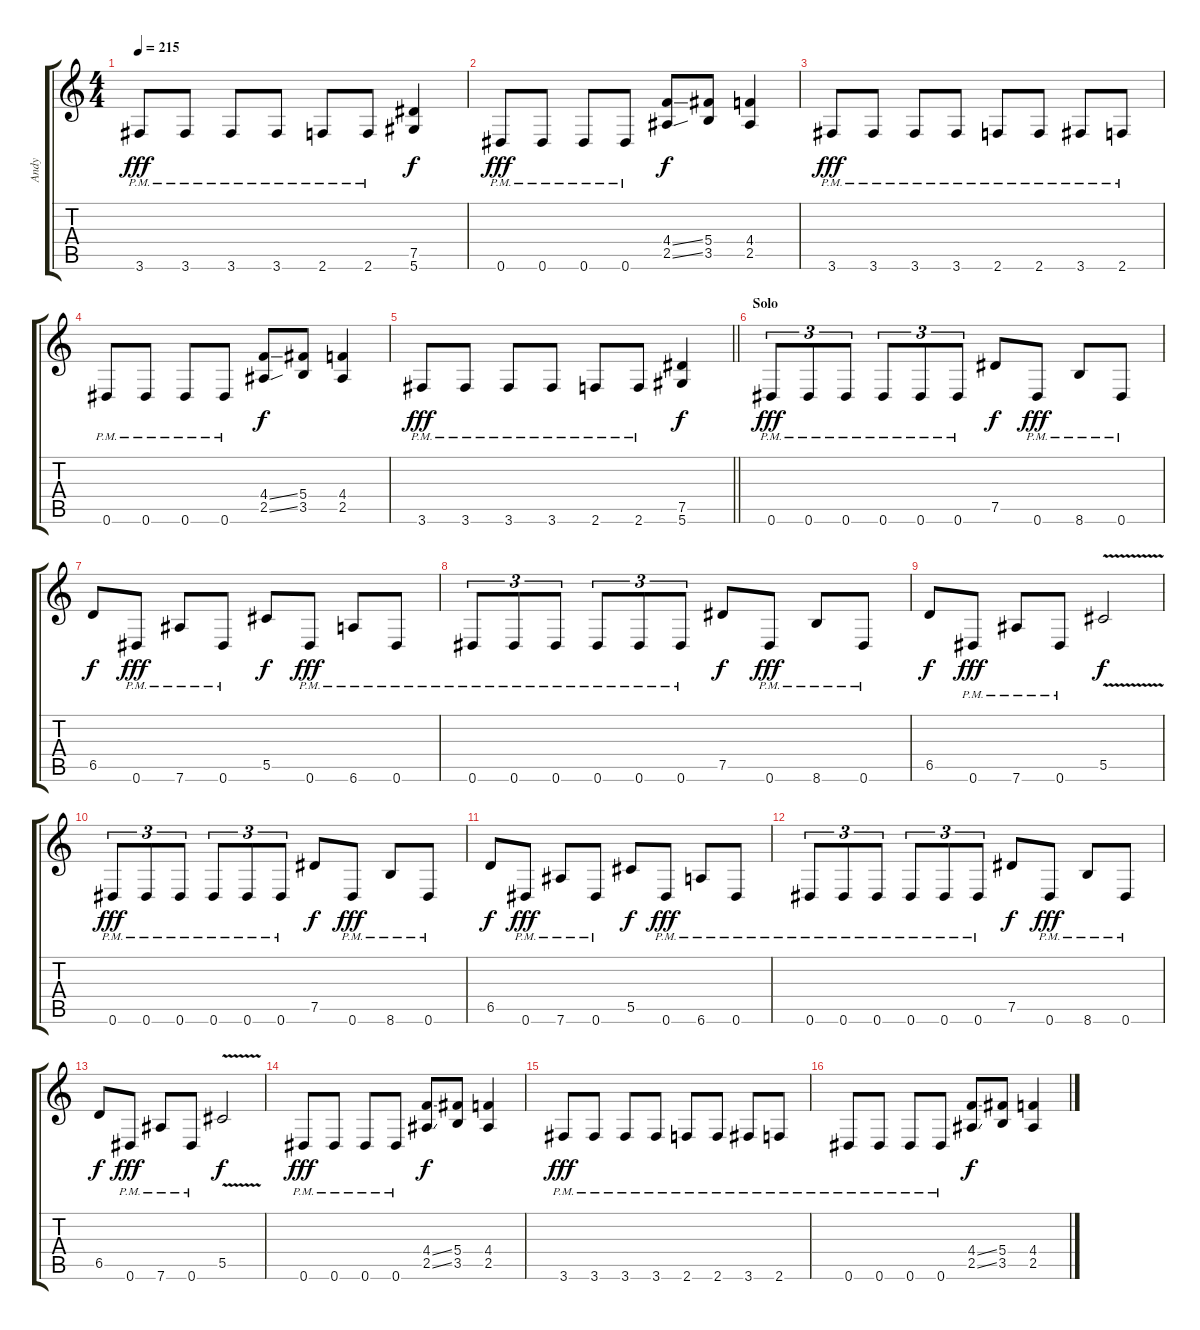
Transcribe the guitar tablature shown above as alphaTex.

\track ("Andy" "Andy") {instrument distortionguitar}
\staff {score tabs}
\tuning (Eb4 Bb3 Gb3 Db3 Ab2 Eb2) {hide}
\ts (4 4)
\tempo 215
\clef g2
\ks c
3.6{pm}.8{dy fff} 3.6{pm}.8 3.6{pm}.8 3.6{pm}.8 2.6{pm}.8 2.6{pm}.8 (7.5 5.6).4{dy f} |
0.6{pm}.8{dy fff} 0.6{pm}.8 0.6{pm}.8 0.6{pm}.8 (4.4{ss} 2.5{ss}).8{dy f} (5.4 3.5).8 (4.4 2.5).4 |
3.6{pm}.8{dy fff} 3.6{pm}.8 3.6{pm}.8 3.6{pm}.8 2.6{pm}.8 2.6{pm}.8 3.6{pm}.8 2.6{pm}.8 |
0.6{pm}.8 0.6{pm}.8 0.6{pm}.8 0.6{pm}.8 (4.4{ss} 2.5{ss}).8{dy f} (5.4 3.5).8 (4.4 2.5).4 |
\barLineRight lightlight
3.6{pm}.8{dy fff} 3.6{pm}.8 3.6{pm}.8 3.6{pm}.8 2.6{pm}.8 2.6{pm}.8 (7.5 5.6).4{dy f} |
\section ("" "Solo")
0.6{pm}.8{tu (3 2) dy fff volume 16 balance 8} 0.6{pm}.8{tu (3 2)} 0.6{pm}.8{tu (3 2)} 0.6{pm}.8{tu (3 2)} 0.6{pm}.8{tu (3 2)} 0.6{pm}.8{tu (3 2)} 7.5.8{dy f} 0.6{pm}.8{dy fff} 8.6{pm}.8 0.6{pm}.8 |
6.5.8{dy f} 0.6{pm}.8{dy fff} 7.6{pm}.8 0.6{pm}.8 5.5.8{dy f} 0.6{pm}.8{dy fff} 6.6{pm}.8 0.6{pm}.8 |
0.6{pm}.8{tu (3 2)} 0.6{pm}.8{tu (3 2)} 0.6{pm}.8{tu (3 2)} 0.6{pm}.8{tu (3 2)} 0.6{pm}.8{tu (3 2)} 0.6{pm}.8{tu (3 2)} 7.5.8{dy f} 0.6{pm}.8{dy fff} 8.6{pm}.8 0.6{pm}.8 |
6.5.8{dy f} 0.6{pm}.8{dy fff} 7.6{pm}.8 0.6{pm}.8 5.5{v}.2{dy f} |
0.6{pm}.8{tu (3 2) dy fff} 0.6{pm}.8{tu (3 2)} 0.6{pm}.8{tu (3 2)} 0.6{pm}.8{tu (3 2)} 0.6{pm}.8{tu (3 2)} 0.6{pm}.8{tu (3 2)} 7.5.8{dy f} 0.6{pm}.8{dy fff} 8.6{pm}.8 0.6{pm}.8 |
6.5.8{dy f} 0.6{pm}.8{dy fff} 7.6{pm}.8 0.6{pm}.8 5.5.8{dy f} 0.6{pm}.8{dy fff} 6.6{pm}.8 0.6{pm}.8 |
0.6{pm}.8{tu (3 2)} 0.6{pm}.8{tu (3 2)} 0.6{pm}.8{tu (3 2)} 0.6{pm}.8{tu (3 2)} 0.6{pm}.8{tu (3 2)} 0.6{pm}.8{tu (3 2)} 7.5.8{dy f} 0.6{pm}.8{dy fff} 8.6{pm}.8 0.6{pm}.8 |
6.5.8{dy f} 0.6{pm}.8{dy fff} 7.6{pm}.8 0.6{pm}.8 5.5{v}.2{dy f} |
0.6{pm}.8{dy fff} 0.6{pm}.8 0.6{pm}.8 0.6{pm}.8 (4.4{ss} 2.5{ss}).8{dy f} (5.4 3.5).8 (4.4 2.5).4 |
3.6{pm}.8{dy fff} 3.6{pm}.8 3.6{pm}.8 3.6{pm}.8 2.6{pm}.8 2.6{pm}.8 3.6{pm}.8 2.6{pm}.8 |
0.6{pm}.8 0.6{pm}.8 0.6{pm}.8 0.6{pm}.8 (4.4{ss} 2.5{ss}).8{dy f} (5.4 3.5).8 (4.4 2.5).4
